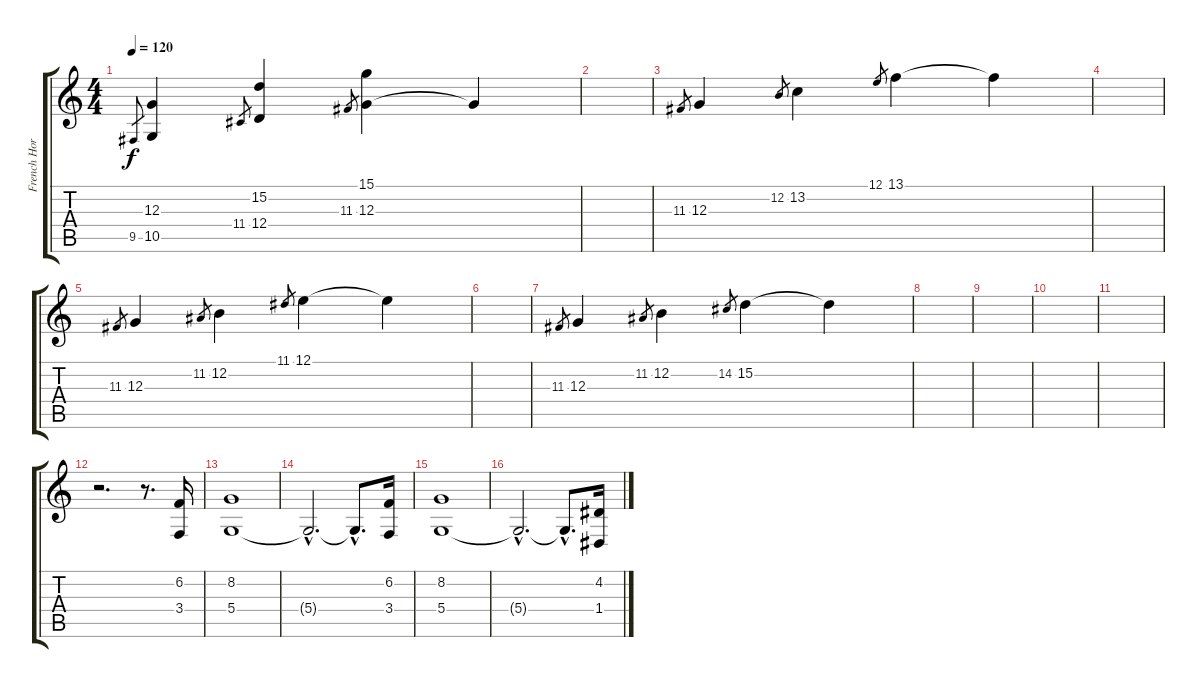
\track ("French Horn" "French Hor") {instrument frenchhorn}
\staff {score tabs}
\tuning (E4 B3 G3 D3 A2 E2) {hide}
\ts (4 4)
\tempo 120
\clef g2
\ks c
9.5.8{gr dy f instrument frenchhorn} (12.3 10.5).4 11.4.8{gr} (15.2 12.4).4 11.3.8{gr} (15.1 12.3).4 12.3{t}.4 |
|
11.3.8{gr} 12.3.4 12.2.8{gr} 13.2.4 12.1.8{gr} 13.1.4 13.1{t}.4 |
|
11.3.8{gr} 12.3.4 11.2.8{gr} 12.2.4 11.1.8{gr} 12.1.4 12.1{t}.4 |
|
11.3.8{gr} 12.3.4 11.2.8{gr} 12.2.4 14.2.8{gr} 15.2.4 15.2{t}.4 |
|
|
|
|
r.2{d} r.8{d} (6.2 3.4).16 |
(8.2 5.4).1 |
5.4{hac t}.2{d} 5.4{hac t}.8{d} (6.2 3.4).16 |
(8.2 5.4).1 |
5.4{hac t}.2{d} 5.4{hac t}.8{d} (4.2 1.4).16
